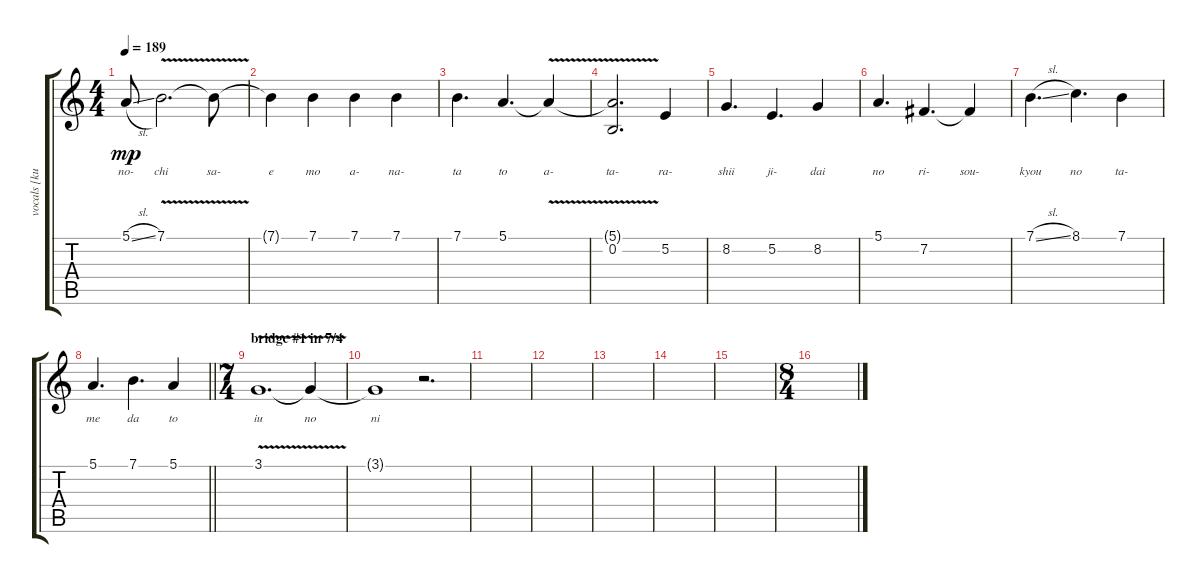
\track ("vocals [kuroneko]" "vocals [ku") {instrument flute}
\staff {score tabs}
\tuning (E4 B3 G3 D3 A2 E2) {hide}
\ts (4 4)
\tempo 189
\clef g2
\ks c
5.1{sl}.8{lyrics (0 "no-") lyrics (1 "") lyrics (2 "") lyrics (3 "") lyrics (4 "") dy mp} 7.1{v}.2{d lyrics (0 "chi") lyrics (1 "") lyrics (2 "") lyrics (3 "") lyrics (4 "")} 7.1{t}.8{lyrics (0 "sa-") lyrics (1 "") lyrics (2 "") lyrics (3 "") lyrics (4 "")} |
7.1{t}.4{lyrics (0 "e") lyrics (1 "") lyrics (2 "") lyrics (3 "") lyrics (4 "")} 7.1.4{lyrics (0 "mo") lyrics (1 "") lyrics (2 "") lyrics (3 "") lyrics (4 "")} 7.1.4{lyrics (0 "a-") lyrics (1 "") lyrics (2 "") lyrics (3 "") lyrics (4 "")} 7.1.4{lyrics (0 "na-") lyrics (1 "") lyrics (2 "") lyrics (3 "") lyrics (4 "")} |
7.1.4{d lyrics (0 "ta") lyrics (1 "") lyrics (2 "") lyrics (3 "") lyrics (4 "")} 5.1.4{d lyrics (0 "to") lyrics (1 "") lyrics (2 "") lyrics (3 "") lyrics (4 "")} 5.1{v t}.4{lyrics (0 "a-") lyrics (1 "") lyrics (2 "") lyrics (3 "") lyrics (4 "")} |
(5.1{t} 0.2).2{d lyrics (0 "ta-") lyrics (1 "") lyrics (2 "") lyrics (3 "") lyrics (4 "")} 5.2.4{lyrics (0 "ra-") lyrics (1 "") lyrics (2 "") lyrics (3 "") lyrics (4 "")} |
8.2.4{d lyrics (0 "shii") lyrics (1 "") lyrics (2 "") lyrics (3 "") lyrics (4 "")} 5.2.4{d lyrics (0 "ji-") lyrics (1 "") lyrics (2 "") lyrics (3 "") lyrics (4 "")} 8.2.4{lyrics (0 "dai") lyrics (1 "") lyrics (2 "") lyrics (3 "") lyrics (4 "")} |
5.1.4{d lyrics (0 "no") lyrics (1 "") lyrics (2 "") lyrics (3 "") lyrics (4 "")} 7.2.4{d lyrics (0 "ri-") lyrics (1 "") lyrics (2 "") lyrics (3 "") lyrics (4 "")} 7.2{t}.4{lyrics (0 "sou-") lyrics (1 "") lyrics (2 "") lyrics (3 "") lyrics (4 "")} |
7.1{sl}.4{d lyrics (0 "kyou") lyrics (1 "") lyrics (2 "") lyrics (3 "") lyrics (4 "")} 8.1.4{d lyrics (0 "no") lyrics (1 "") lyrics (2 "") lyrics (3 "") lyrics (4 "")} 7.1.4{lyrics (0 "ta-") lyrics (1 "") lyrics (2 "") lyrics (3 "") lyrics (4 "")} |
\barLineRight lightlight
5.1.4{d lyrics (0 "me") lyrics (1 "") lyrics (2 "") lyrics (3 "") lyrics (4 "")} 7.1.4{d lyrics (0 "da") lyrics (1 "") lyrics (2 "") lyrics (3 "") lyrics (4 "")} 5.1.4{lyrics (0 "to") lyrics (1 "") lyrics (2 "") lyrics (3 "") lyrics (4 "")} |
\ts (7 4)
\section ("" "bridge #1 in 7/4")
3.1{v}.1{d lyrics (0 "iu") lyrics (1 "") lyrics (2 "") lyrics (3 "") lyrics (4 "")} 3.1{t}.4{lyrics (0 "no") lyrics (1 "") lyrics (2 "") lyrics (3 "") lyrics (4 "")} |
3.1{t}.1{lyrics (0 "ni") lyrics (1 "") lyrics (2 "") lyrics (3 "") lyrics (4 "")} r.2{d} |
|
|
|
|
|
\ts (8 4)
